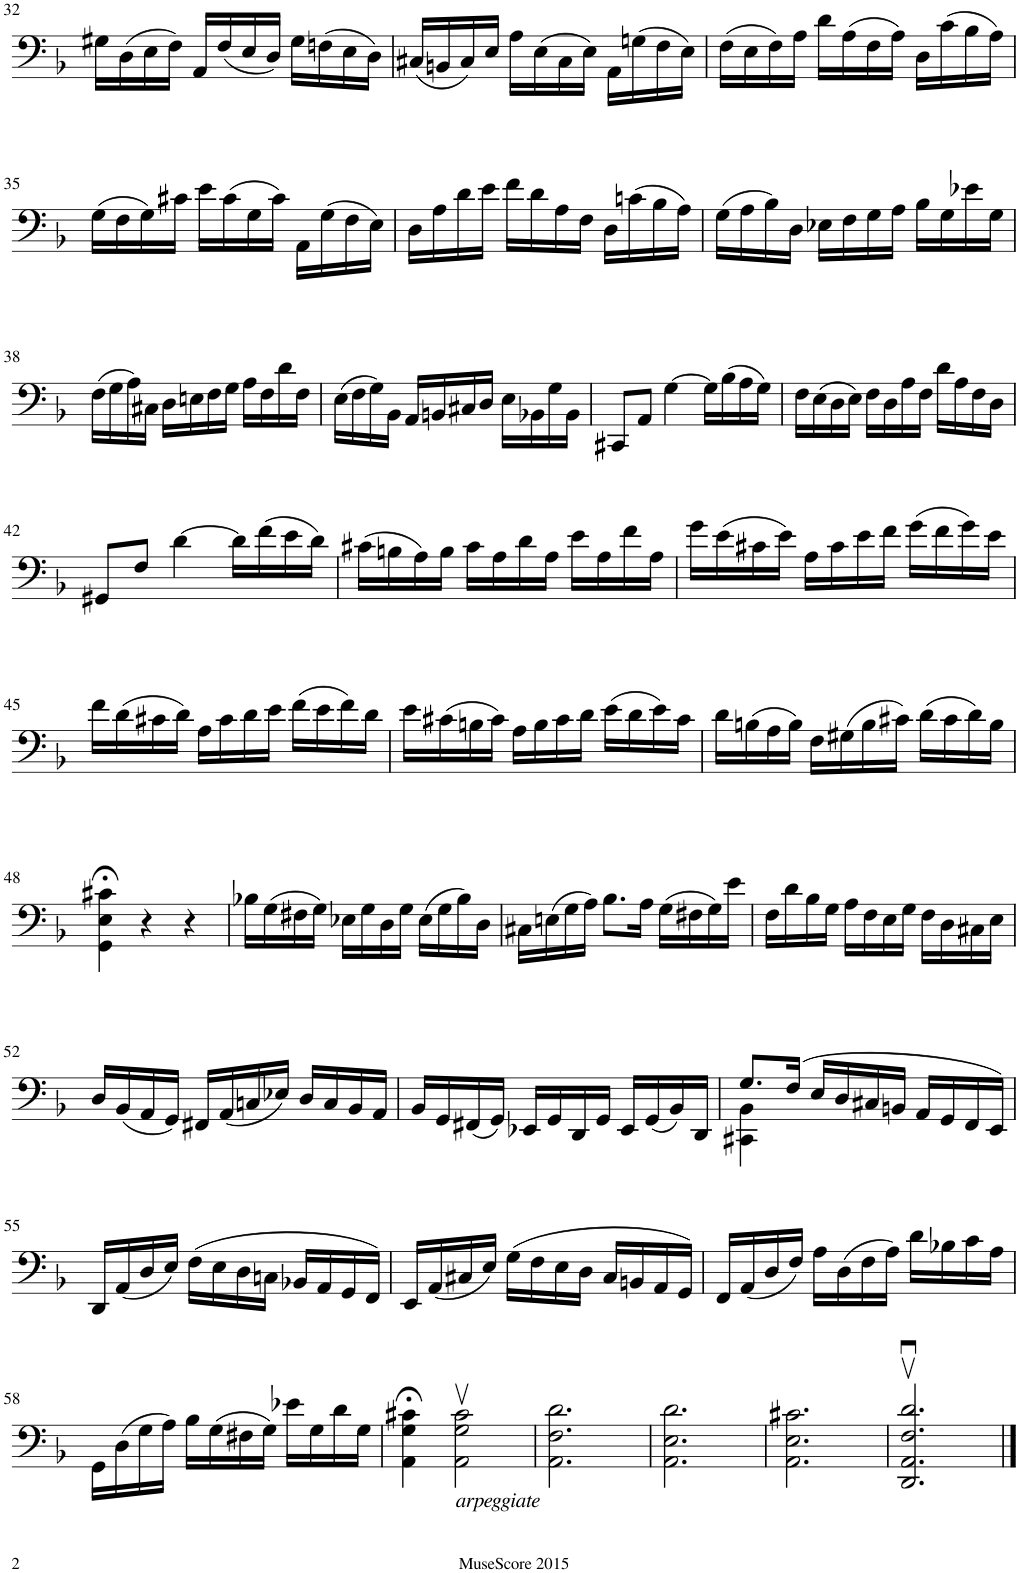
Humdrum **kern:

**kern
*part1
*staff1
*I"Violoncello, Solo Cello
*I'Vc.
!!LO:PB:g=z
*clefF4
*k[b-]
*M3/4
=32
16G#X\LL
(16D\
16E\
16F\JJ)
16AA/LL
(16F/
16E/
16D/JJ)
16G#\LL
(16Fn\
16E\
16D\JJ)
=33
(16C#X/LL
16BBn/
16C#/)
16E/JJ
16A\LL
(16E\
16C#\
16E\JJ)
16AA\LL
(16Gn\
16F\
16E\JJ)
=34
(16F\LL
16E\
16F\)
16A\JJ
16d\LL
(16A\
16F\
16A\JJ)
16D\LL
(16c\
16B-\
16A\JJ)
!!LO:LB:g=z
=35
(16G\LL
16F\
16G\)
16c#X\JJ
16e\LL
(16c#\
16G\
16c#\JJ)
16AA\LL
(16G\
16F\
16E\JJ)
=36
16D\LL
16A\
16d\
16e\JJ
16f\LL
16d\
16A\
16F\JJ
16D\LL
(16cn\
16B-\
16A\JJ)
=37
(16G\LL
16A\
16B-\)
16D\JJ
16E-X\LL
16F\
16G\
16A\JJ
16B-\LL
16G\
16e-X\
16G\JJ
!!LO:LB:g=z
=38
(16F\LL
16G\
16A\)
16C#X\JJ
16D\LL
16En\
16F\
16G\JJ
16A\LL
16F\
16d\
16F\JJ
=39
(16E\LL
16F\
16G\)
16BB-\JJ
16AA/LL
16BBn/
16C#X/
16D/JJ
16E\LL
16BB-X\
16G\
16BB-\JJ
=40
8CC#X/L
8AA/J
[4G\
16G\LL]
(16B-\
16A\
16G\JJ)
=41
16F\LL
(16E\
16D\
16E\JJ)
16F\LL
16D\
16A\
16F\JJ
16d\LL
16A\
16F\
16D\JJ
!!LO:LB:g=z
=42
8GG#X/L
8F/J
[4d\
16d\LL]
(16f\
16e\
16d\JJ)
=43
(16c#X\LL
16Bn\
16A\)
16B\JJ
16c#\LL
16A\
16d\
16A\JJ
16e\LL
16A\
16f\
16A\JJ
=44
16g\LL
(16e\
16c#X\
16e\JJ)
16A\LL
16c#\
16e\
16f\JJ
(16g\LL
16f\
16g\)
16e\JJ
!!LO:LB:g=z
=45
16f\LL
(16d\
16c#X\
16d\JJ)
16A\LL
16c#\
16d\
16e\JJ
(16f\LL
16e\
16f\)
16d\JJ
=46
16e\LL
(16c#X\
16Bn\
16c#\JJ)
16A\LL
16B\
16c#\
16d\JJ
(16e\LL
16d\
16e\)
16c#\JJ
=47
16d\LL
(16Bn\
16A\
16B\JJ)
16F\LL
(16G#X\
16B\
16c#X\JJ)
(16d\LL
16c#\
16d\)
16B\JJ
!!LO:LB:g=z
=48
4GG\;< 4E\;< 4c#X\;<
4r
4r
=49
16B-X\LL
(16G\
16F#X\
16G\JJ)
16E-X\LL
16G\
16D\
16G\JJ
(16E-\LL
16G\
16B-\)
16D\JJ
=50
16C#X\LL
(16En\
16G\
16A\JJ)
8.B-\L
16A\Jk
(16G\LL
16F#X\
16G\)
16e\JJ
=51
16F\LL
16d\
16B-\
16G\JJ
16A\LL
16F\
16E\
16G\JJ
16F\LL
16D\
16C#X\
16E\JJ
!!LO:LB:g=z
=52
16D/LL
(16BB-/
16AA/
16GG/JJ)
16FF#X/LL
(16AA/
16Cn/
16E-X/JJ)
16D/LL
16C/
16BB-/
16AA/JJ
=53
16BB-/LL
16GG/
(16FF#X/
16GG/JJ)
16EE-X/LL
16GG/
16DD/
16GG/JJ
16EE-/LL
(16GG/
16BB-/)
16DD/JJ
=54
*^
8.G/L	4CC#X\ 4BB-\
(16F/Jk	.
16E/LL	2ryy
16D/	.
16C#X/	.
16BBn/JJ	.
16AA/LL	.
16GG/	.
16FF/	.
16EE/JJ)	.
*v	*v
!!LO:LB:g=z
=55
16DD/LL
(16AA/
16D/
16E/JJ)
(16F\LL
16E\
16D\
16Cn\JJ
16BB-X/LL
16AA/
16GG/
16FF/JJ)
=56
16EE/LL
(16AA/
16C#X/
16E/JJ)
(16G\LL
16F\
16E\
16D\JJ
16C#/LL
16BBn/
16AA/
16GG/JJ)
=57
16FF/LL
(16AA/
16D/
16F/JJ)
16A\LL
(16D\
16F\
16A\JJ)
16d\LL
16B-X\
16c\
16A\JJ
!!LO:LB:g=z
=58
16GG\LL
(16D\
16G\
16A\JJ)
16B-\LL
(16G\
16F#X\
16G\JJ)
16e-X\LL
16G\
16d\
16G\JJ
=59
4AA\;< 4G\;< 4c#X\;<
!LO:TX:b:i:t=arpeggiate
2AA\v 2G\v 2c#\v
=60
2.AA\ 2.F\ 2.d\
=61
2.AA\ 2.E\ 2.d\
=62
2.AA\ 2.E\ 2.c#X\
=63
2.DD/vu 2.AA/vu 2.F/vu 2.d/vu
==
*-
